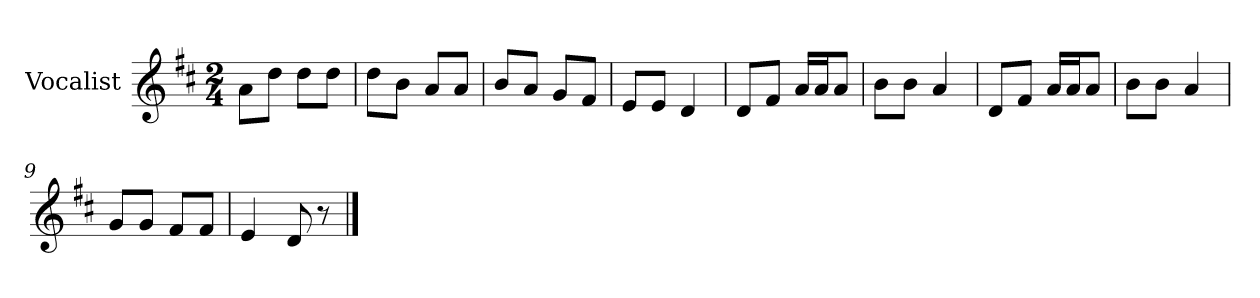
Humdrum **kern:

**kern
*part1
*staff1
*I"Vocalist
*k[f#c#]
*D:
*M2/4
=1
8aL
8ddJ
8ddL
8ddJ
=2
8ddL
8bJ
8aL
8aJ
=3
8bL
8aJ
8gL
8f#J
=4
8eL
8eJ
4d
=5
8dL
8f#J
16aLL
16aJ
8aJ
=6
8bL
8bJ
4a
=7
8dL
8f#J
16aLL
16aJ
8aJ
=8
8bL
8bJ
4a
=9
8gL
8gJ
8f#L
8f#J
=10
4e
8d
8r
==
*-
